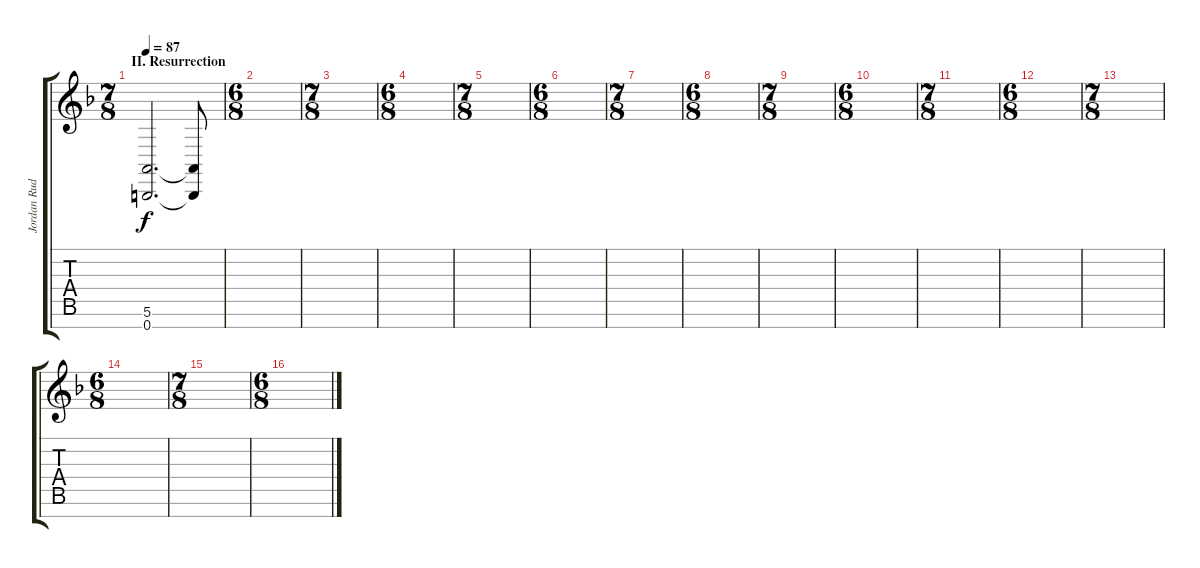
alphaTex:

\track ("Jordan Rudess - Keyboard" "Jordan Rud") {instrument lead2sawtooth}
\staff {score tabs}
\tuning (E4 B3 G3 D3 A2 E2 B1) {hide}
\ts (7 8)
\section ("" "II. Resurrection")
\tempo 87
\clef g2
\ks dminor
(5.6{t} 0.7{t}).2{d dy f} (5.6{t} 0.7{t}).8 |
\ts (6 8)
|
\ts (7 8)
|
\ts (6 8)
|
\ts (7 8)
|
\ts (6 8)
|
\ts (7 8)
|
\ts (6 8)
|
\ts (7 8)
|
\ts (6 8)
|
\ts (7 8)
|
\ts (6 8)
|
\ts (7 8)
|
\ts (6 8)
|
\ts (7 8)
|
\ts (6 8)
